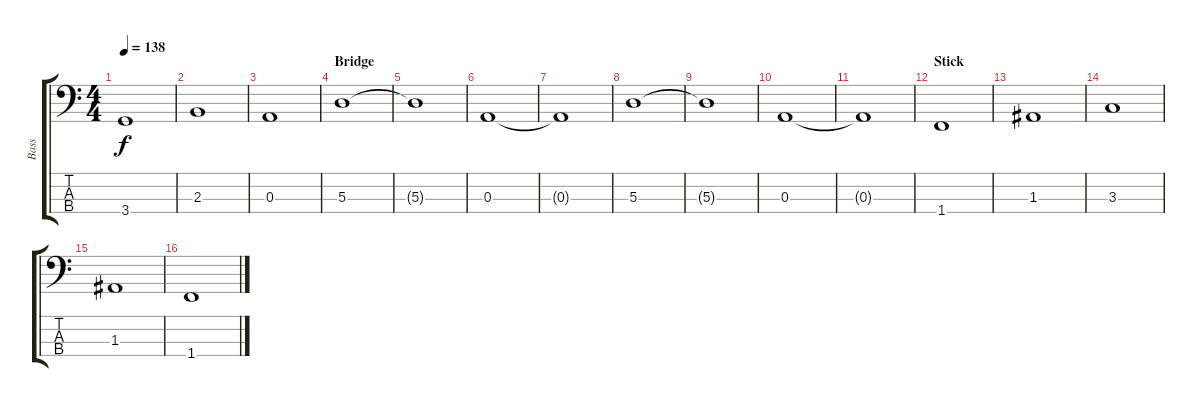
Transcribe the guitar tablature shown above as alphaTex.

\track ("Bass" "Bass") {instrument electricbassfinger}
\staff {score tabs}
\tuning (G2 D2 A1 E1) {hide}
\ts (4 4)
\tempo 138
\clef f4
\ks c
3.4.1{dy f} |
2.3.1 |
0.3.1 |
\section ("" "Bridge")
5.3.1 |
5.3{t}.1 |
0.3.1 |
0.3{t}.1 |
5.3.1 |
5.3{t}.1 |
0.3.1 |
0.3{t}.1 |
\section ("" "Stick")
1.4.1 |
1.3.1 |
3.3.1 |
1.3.1 |
1.4.1
